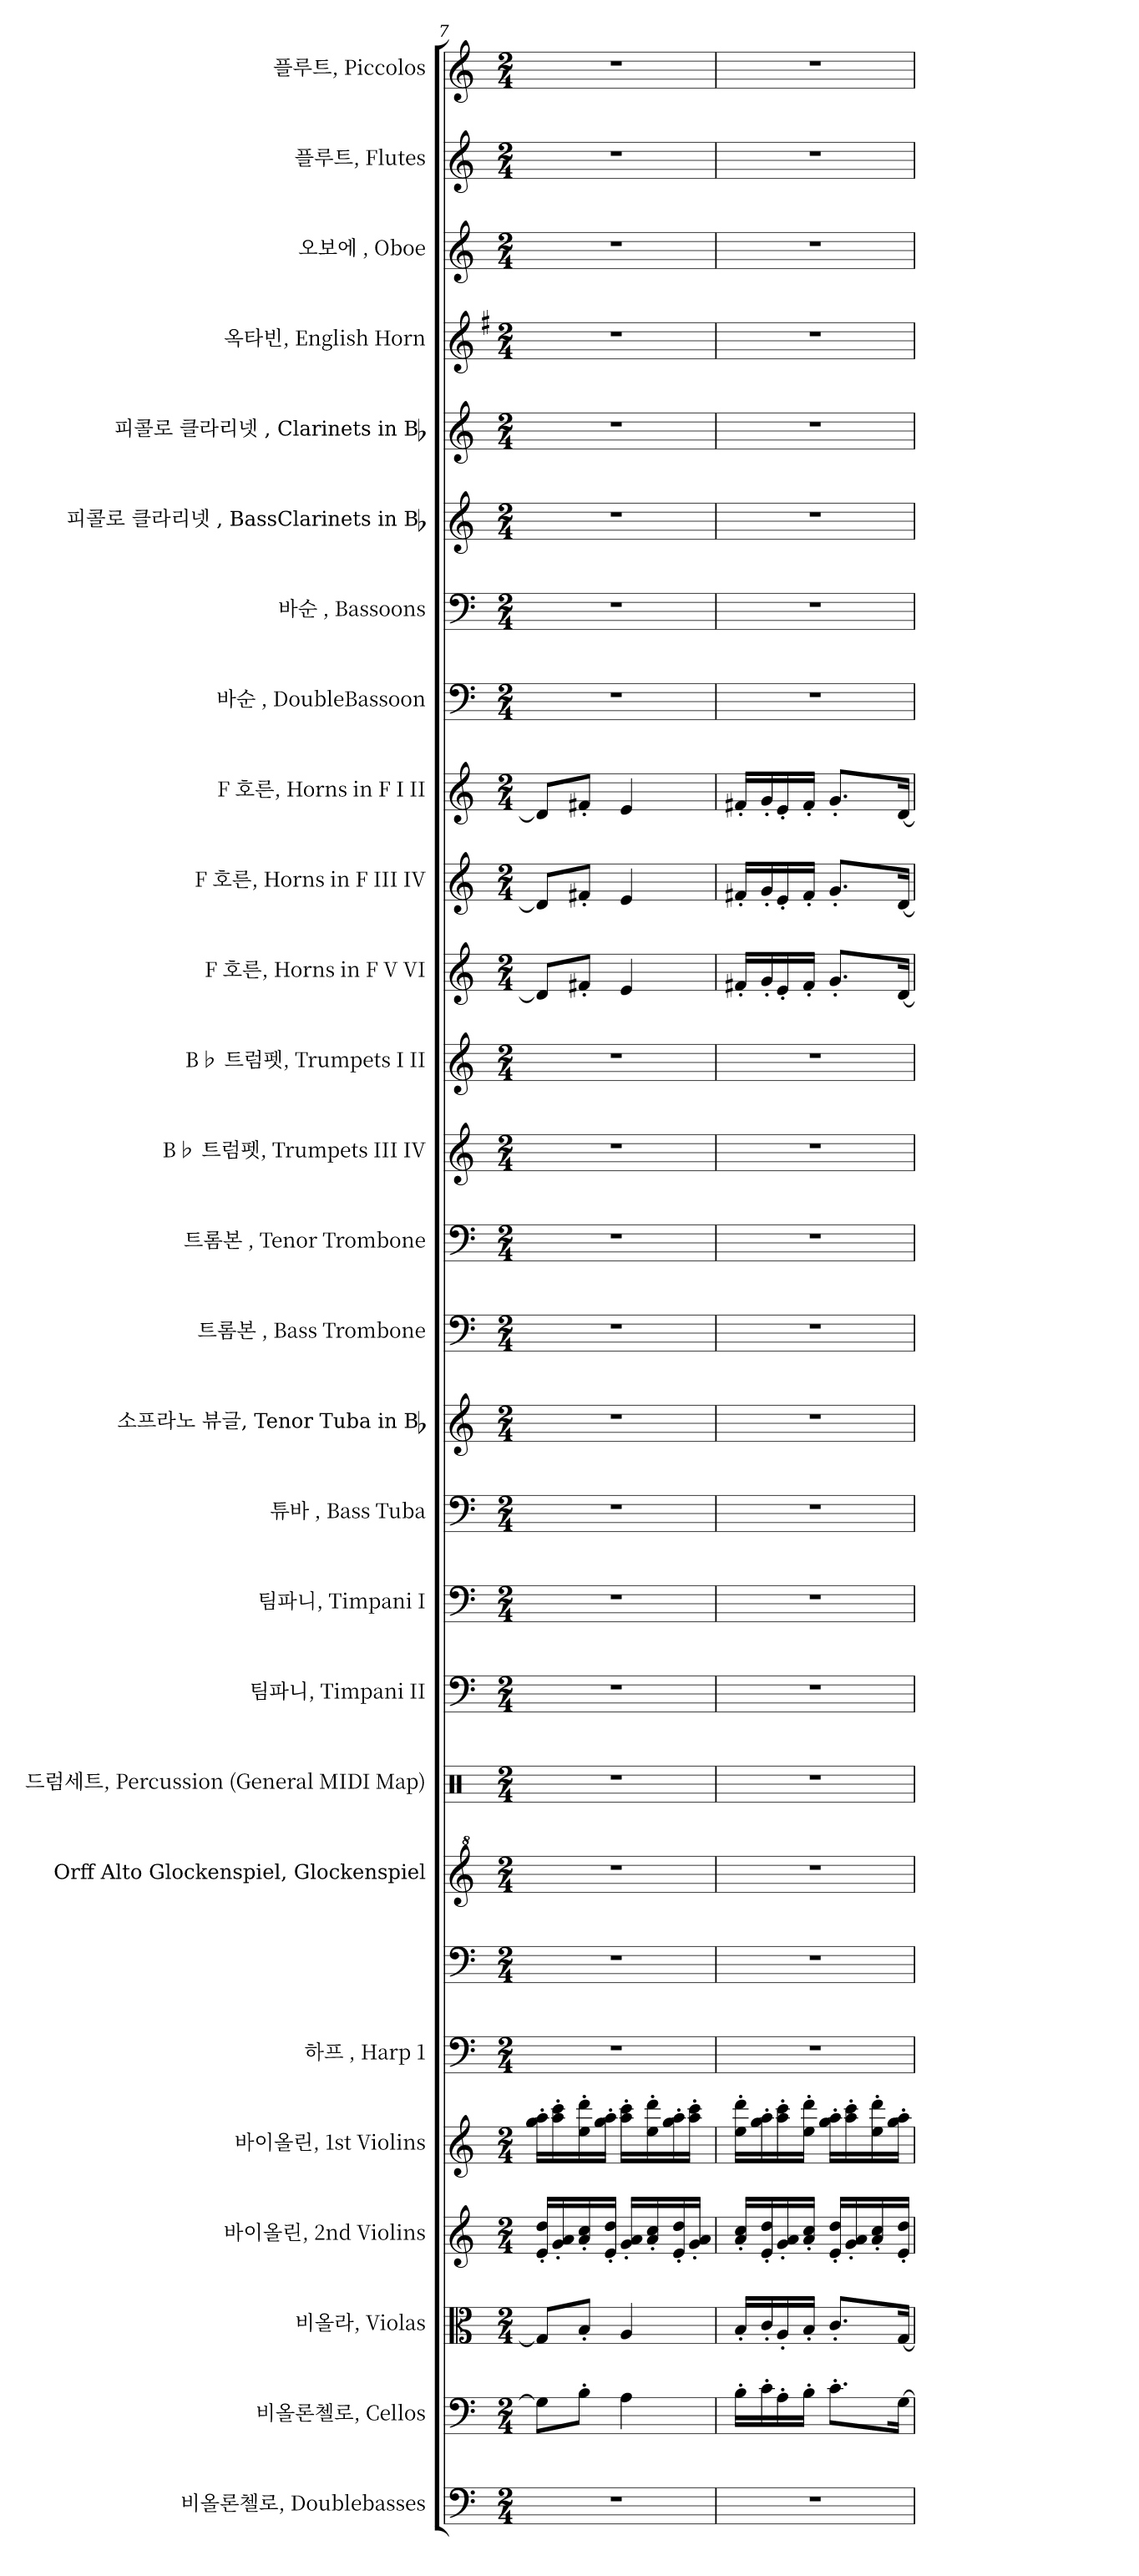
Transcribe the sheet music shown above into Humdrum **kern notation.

**kern	**kern	**kern	**kern	**kern	**kern	**kern	**kern	**kern	**kern	**kern	**kern	**kern	**kern	**kern	**kern	**kern	**kern	**kern	**kern	**kern	**kern	**kern	**kern	**kern	**kern	**kern	**kern
*part27	*part26	*part25	*part24	*part23	*part22	*part22	*part21	*part20	*part19	*part18	*part17	*part16	*part15	*part14	*part13	*part12	*part11	*part10	*part9	*part8	*part7	*part6	*part5	*part4	*part3	*part2	*part1
*staff28	*staff27	*staff26	*staff25	*staff24	*staff23	*staff22	*staff21	*staff20	*staff19	*staff18	*staff17	*staff16	*staff15	*staff14	*staff13	*staff12	*staff11	*staff10	*staff9	*staff8	*staff7	*staff6	*staff5	*staff4	*staff3	*staff2	*staff1
*I"비올론첼로, Doublebasses	*I"비올론첼로, Cellos	*I"비올라, Violas	*I"바이올린, 2nd Violins	*I"바이올린, 1st Violins	*I"하프 , Harp 1	*	*I"Orff Alto Glockenspiel, Glockenspiel	*I"드럼세트, Percussion (General MIDI Map)	*I"팀파니, Timpani II	*I"팀파니, Timpani I	*I"튜바 , Bass Tuba	*I"소프라노 뷰글, Tenor Tuba in Bb	*I"트롬본 , Bass Trombone	*I"트롬본 , Tenor Trombone	*I"B♭ 트럼펫, Trumpets III IV	*I"B♭ 트럼펫, Trumpets I II	*I"F 호른, Horns in F  V  VI	*I"F 호른, Horns in F III IV	*I"F 호른, Horns in F  I  II	*I"바순 , DoubleBassoon	*I"바순 , Bassoons	*I"피콜로 클라리넷 , BassClarinets in Bb	*I"피콜로 클라리넷 , Clarinets in Bb	*I"옥타빈, English Horn	*I"오보에 , Oboe	*I"플루트, Flutes	*I"플루트, Piccolos
*	*	*I'Vlas.	*I'Vlns.	*I'Vlns.	*I'Hrp.	*	*I'O. A. Glk.	*	*I'Timp.	*I'Timp.	*I'Tba.	*	*I'Tbn.	*I'Tbn.	*I'B♭ Tpt.	*I'B♭ Tpt.	*I'F Hn.	*I'F Hn.	*I'F Hn.	*	*I'Bsn.	*	*	*	*I'Ob.	*I'Fl.	*
!!LO:PB:g=z
*clefF4	*clefF4	*clefC3	*clefG2	*clefG2	*clefF4	*clefF4	*clefG^2	*clefX	*clefF4	*clefF4	*clefF4	*clefG2	*clefF4	*clefF4	*clefG2	*clefG2	*clefG2	*clefG2	*clefG2	*clefF4	*clefF4	*clefG2	*clefG2	*clefG2	*clefG2	*clefG2	*clefG2
*	*	*	*	*	*	*	*	*	*	*	*	*	*	*	*ITrd1c2	*ITrd1c2	*ITrd4c7	*ITrd4c7	*ITrd4c7	*	*	*ITrd-5c-8	*ITrd-5c-8	*ITrd4c7	*	*	*
*k[]	*k[]	*k[]	*k[]	*k[]	*k[]	*k[]	*k[]	*k[]	*k[]	*k[]	*k[]	*k[]	*k[]	*k[]	*k[b-e-]	*k[b-e-]	*k[b-]	*k[b-]	*k[b-]	*k[]	*k[]	*k[b-e-a-d-]	*k[b-e-a-d-]	*k[]	*k[]	*k[]	*k[]
*M2/4	*M2/4	*M2/4	*M2/4	*M2/4	*M2/4	*M2/4	*M2/4	*M2/4	*M2/4	*M2/4	*M2/4	*M2/4	*M2/4	*M2/4	*M2/4	*M2/4	*M2/4	*M2/4	*M2/4	*M2/4	*M2/4	*M2/4	*M2/4	*M2/4	*M2/4	*M2/4	*M2/4
=7	=7	=7	=7	=7	=7	=7	=7	=7	=7	=7	=7	=7	=7	=7	=7	=7	=7	=7	=7	=7	=7	=7	=7	=7	=7	=7	=7
2r	8G\L]	8G/L]	16e/' 16dd/'LL	16gg\' 16aa\'LL	2r	2r	2r	2r	2r	2r	2r	2r	2r	2r	2r	2r	8G/L]	8G/L]	8G/L]	2r	2r	2r	2r	2r	2r	2r	2r
.	.	.	16g/' 16a/'	16aa\' 16ccc\'	.	.	.	.	.	.	.	.	.	.	.	.	.	.	.	.	.	.	.	.	.	.	.
.	8B'\J	8B'/J	16a/' 16cc/'	16ee\' 16ddd\'	.	.	.	.	.	.	.	.	.	.	.	.	8Bn'/J	8Bn'/J	8Bn'/J	.	.	.	.	.	.	.	.
.	.	.	16e/' 16dd/'JJ	16gg\' 16aa\'JJ	.	.	.	.	.	.	.	.	.	.	.	.	.	.	.	.	.	.	.	.	.	.	.
.	4A\	4A/	16g/' 16a/'LL	16aa\' 16ccc\'LL	.	.	.	.	.	.	.	.	.	.	.	.	4A/	4A/	4A/	.	.	.	.	.	.	.	.
.	.	.	16a/' 16cc/'	16ee\' 16ddd\'	.	.	.	.	.	.	.	.	.	.	.	.	.	.	.	.	.	.	.	.	.	.	.
.	.	.	16e/' 16dd/'	16gg\' 16aa\'	.	.	.	.	.	.	.	.	.	.	.	.	.	.	.	.	.	.	.	.	.	.	.
.	.	.	16g/' 16a/'JJ	16aa\' 16ccc\'JJ	.	.	.	.	.	.	.	.	.	.	.	.	.	.	.	.	.	.	.	.	.	.	.
=8	=8	=8	=8	=8	=8	=8	=8	=8	=8	=8	=8	=8	=8	=8	=8	=8	=8	=8	=8	=8	=8	=8	=8	=8	=8	=8	=8
2r	16B'\LL	16B'/LL	16a/' 16cc/'LL	16ee\' 16ddd\'LL	2r	2r	2r	2r	2r	2r	2r	2r	2r	2r	2r	2r	16Bn'/LL	16Bn'/LL	16Bn'/LL	2r	2r	2r	2r	2r	2r	2r	2r
.	16c'\	16c'/	16e/' 16dd/'	16gg\' 16aa\'	.	.	.	.	.	.	.	.	.	.	.	.	16c'/	16c'/	16c'/	.	.	.	.	.	.	.	.
.	16A'\	16A'/	16g/' 16a/'	16aa\' 16ccc\'	.	.	.	.	.	.	.	.	.	.	.	.	16A'/	16A'/	16A'/	.	.	.	.	.	.	.	.
.	16B'\JJ	16B'/JJ	16a/' 16cc/'JJ	16ee\' 16ddd\'JJ	.	.	.	.	.	.	.	.	.	.	.	.	16B'/JJ	16B'/JJ	16B'/JJ	.	.	.	.	.	.	.	.
.	8.c'\L	8.c'/L	16e/' 16dd/'LL	16gg\' 16aa\'LL	.	.	.	.	.	.	.	.	.	.	.	.	8.c'/L	8.c'/L	8.c'/L	.	.	.	.	.	.	.	.
.	.	.	16g/' 16a/'	16aa\' 16ccc\'	.	.	.	.	.	.	.	.	.	.	.	.	.	.	.	.	.	.	.	.	.	.	.
.	.	.	16a/' 16cc/'	16ee\' 16ddd\'	.	.	.	.	.	.	.	.	.	.	.	.	.	.	.	.	.	.	.	.	.	.	.
.	[16G\Jk	[16G/Jk	16e/' 16dd/'JJ	16gg\' 16aa\'JJ	.	.	.	.	.	.	.	.	.	.	.	.	[16G/Jk	[16G/Jk	[16G/Jk	.	.	.	.	.	.	.	.
=	=	=	=	=	=	=	=	=	=	=	=	=	=	=	=	=	=	=	=	=	=	=	=	=	=	=	=
*-	*-	*-	*-	*-	*-	*-	*-	*-	*-	*-	*-	*-	*-	*-	*-	*-	*-	*-	*-	*-	*-	*-	*-	*-	*-	*-	*-
